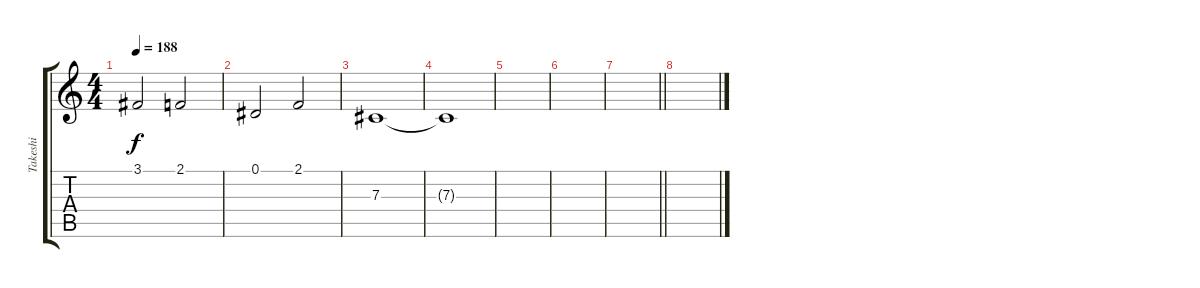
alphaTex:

\track ("Takeshi" "Takeshi") {instrument voiceoohs}
\staff {score tabs}
\tuning (Eb4 Bb3 Gb3 Db3 Ab2 Eb2) {hide}
\ts (4 4)
\tempo 188
\clef g2
\ks c
3.1.2{dy f} 2.1.2 |
0.1.2 2.1.2 |
7.3.1 |
7.3{t}.1 |
|
|
\barLineRight lightlight
|
\section ("" "")
